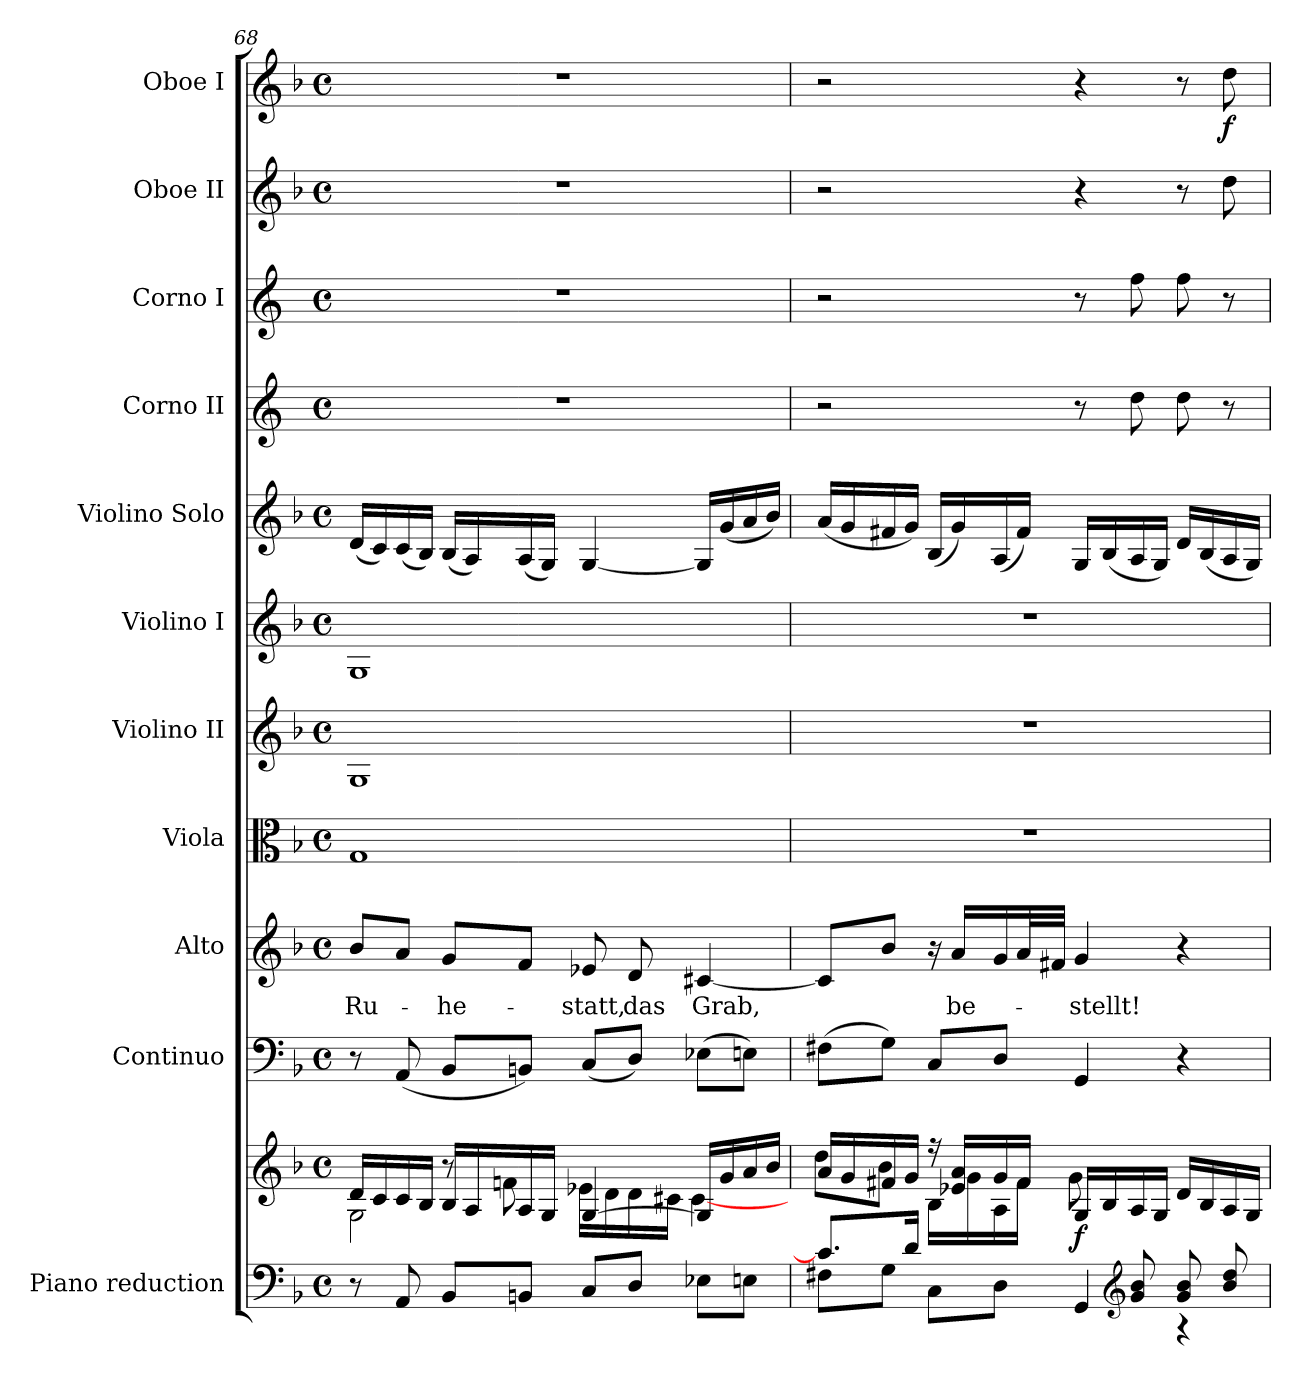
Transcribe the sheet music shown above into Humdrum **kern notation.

**kern	**kern	**dynam	**kern	**kern	**text	**kern	**kern	**kern	**kern	**kern	**dynam	**kern	**dynam	**kern	**dynam	**kern	**dynam
*part11	*part11	*part11	*part10	*part9	*part9	*part8	*part7	*part6	*part5	*part4	*part4	*part3	*part3	*part2	*part2	*part1	*part1
*staff12	*staff11	*staff11/12	*staff10	*staff9	*staff9	*staff8	*staff7	*staff6	*staff5	*staff4	*staff4	*staff3	*staff3	*staff2	*staff2	*staff1	*staff1
*I"Piano reduction	*	*	*I"Continuo	*I"Alto	*	*I"Viola	*I"Violino II	*I"Violino I	*I"Violino Solo	*I"Corno II	*	*I"Corno I	*	*I"Oboe II	*	*I"Oboe I	*
*I'Pno	*	*	*	*	*	*	*	*	*I'Vln	*	*	*	*	*I'Ob	*	*I'Ob	*
!!LO:PB:g=z
*clefF4	*clefG2	*	*clefF4	*clefG2	*	*clefC3	*clefG2	*clefG2	*clefG2	*clefG2	*	*clefG2	*	*clefG2	*	*clefG2	*
*	*	*	*	*	*	*	*	*	*	*ITrd4c7	*	*ITrd4c7	*	*	*	*	*
*k[b-]	*k[b-]	*	*k[b-]	*k[b-]	*	*k[b-]	*k[b-]	*k[b-]	*k[b-]	*k[b-]	*	*k[b-]	*	*k[b-]	*	*k[b-]	*
*M4/4	*M4/4	*	*M4/4	*M4/4	*	*M4/4	*M4/4	*M4/4	*M4/4	*M4/4	*	*M4/4	*	*M4/4	*	*M4/4	*
*met(c)	*met(c)	*	*met(c)	*met(c)	*	*met(c)	*met(c)	*met(c)	*met(c)	*met(c)	*	*met(c)	*	*met(c)	*	*met(c)	*
=68	=68	=68	=68	=68	=68	=68	=68	=68	=68	=68	=68	=68	=68	=68	=68	=68	=68
*	*^	*	*	*	*	*	*	*	*	*	*	*	*	*	*	*	*
*	*	*^	*	*	*	*	*	*	*	*	*	*	*	*	*	*	*	*
!	!	!	!	!	!	!	!LO:LY:b	!	!	!	!	!	!	!	!	!	!	!	!
8r	16d/LL	2G\	4ryy	.	8r	8b-/L	Ru-	1G	1G	1G	(16d/LL	1r	.	1r	.	1r	.	1r	.
.	16c/	.	.	.	.	.	.	.	.	.	16c/)	.	.	.	.	.	.	.	.
8AA/	16c/	.	.	.	(8AA/	8a/J	.	.	.	.	(16c/	.	.	.	.	.	.	.	.
.	16B-/JJ	.	.	.	.	.	.	.	.	.	16B-/JJ)	.	.	.	.	.	.	.	.
!	!	!	!	!	!	!	!LO:LY:b	!	!	!	!	!	!	!	!	!	!	!	!
8BB-/L	16B-/LL	.	8r	.	8BB-/L	8g/L	-he-	.	.	.	(16B-/LL	.	.	.	.	.	.	.	.
.	16A/	.	.	.	.	.	.	.	.	.	16A/)	.	.	.	.	.	.	.	.
8BBn/J	16A/	.	8fn\	.	8BBn/J)	8f/J	.	.	.	.	(16A/	.	.	.	.	.	.	.	.
.	16G/JJ	.	.	.	.	.	.	.	.	.	16G/JJ)	.	.	.	.	.	.	.	.
!	!	!	!	!	!	!	!LO:LY:b	!	!	!	!	!	!	!	!	!	!	!	!
8C/L	[<4G/	16e-X\LL	2ryy	.	(8C/L	8e-X/	-statt,	.	.	.	[4G/	.	.	.	.	.	.	.	.
.	.	16d\	.	.	.	.	.	.	.	.	.	.	.	.	.	.	.	.	.
!	!	!	!	!	!	!	!LO:LY:b	!	!	!	!	!	!	!	!	!	!	!	!
8D/J	.	16d\	.	.	8D/J)	8d/	das	.	.	.	.	.	.	.	.	.	.	.	.
.	.	16c#X\JJ	.	.	.	.	.	.	.	.	.	.	.	.	.	.	.	.	.
!	!	!	!	!	!	!	!LO:LY:b	!	!	!	!	!	!	!	!	!	!	!	!
8E-X\L	16G/LL]	[>4c#\	.	.	(8E-X\L	[4c#X/	Grab,	.	.	.	16G/LL]	.	.	.	.	.	.	.	.
.	16g/	.	.	.	.	.	.	.	.	.	(16g/	.	.	.	.	.	.	.	.
8En\J	16a/	.	.	.	8En\J)	.	.	.	.	.	16a/	.	.	.	.	.	.	.	.
.	16b-/JJ	.	.	.	.	.	.	.	.	.	16b-/JJ)	.	.	.	.	.	.	.	.
*	*	*v	*v	*	*	*	*	*	*	*	*	*	*	*	*	*	*	*	*
=69	=69	=69	=69	=69	=69	=69	=69	=69	=69	=69	=69	=69	=69	=69	=69	=69	=69	=69
*^	*	*	*	*	*	*	*	*	*	*	*	*	*	*	*	*	*	*
8.c#/L]	8F#X\L	16a/LL	8dd\L	.	(8F#X\L	8c#/L]	.	1r	1r	1r	(16a/LL	2r	.	2r	.	2r	.	2r	.
.	.	16g/	.	.	.	.	.	.	.	.	16g/	.	.	.	.	.	.	.	.
.	8G\J	16f#X/	8b-\J	.	8G\J)	8b-/J	.	.	.	.	16f#X/	.	.	.	.	.	.	.	.
16d/Jk	.	16g/JJ	.	.	.	.	.	.	.	.	16g/JJ)	.	.	.	.	.	.	.	.
4ryy	8C\L	16r	16B-\LL	.	8C/L	16r	.	.	.	.	(16B-/LL	.	.	.	.	.	.	.	.
!	!	!	!	!	!	!	!LO:LY:b	!	!	!	!	!	!	!	!	!	!	!	!
.	.	16e-X/ 16a/LL	16g\	.	.	16a/LL	be-	.	.	.	16g/)	.	.	.	.	.	.	.	.
.	8D\J	16g/	16A\	.	8D/J	16g/	.	.	.	.	(16A/	.	.	.	.	.	.	.	.
.	.	16f#/JJ	16f#\JJ	.	.	32a/L	.	.	.	.	16f#/JJ)	.	.	.	.	.	.	.	.
.	.	.	.	.	.	32f#X/JJJ	.	.	.	.	.	.	.	.	.	.	.	.	.
!	!	!	!	!LO:DY:b	!	!	!LO:LY:b	!	!	!	!	!	!	!	!	!	!	!	!
8ryy	4GG/	16G/LL	8g\	f	4GG/	4g/	-stellt!	.	.	.	16G/LL	8r	.	8r	.	4r	.	4r	.
.	.	16B-/	.	.	.	.	.	.	.	.	(16B-/	.	.	.	.	.	.	.	.
*clefG2	*	*	*	*	*	*	*	*	*	*	*	*	*	*	*	*	*	*	*
!	!	!	!	!	!	!	!	!	!	!	!	!	!LO:DY:b	!	!	!	!	!	!
!	!	!	!	!	!	!	!	!	!	!	!	!	!LO:DY:n=1:b	!	!	!	!	!	!
!	!	!	!	!	!	!	!	!	!	!	!	!	!LO:DY:n=2:b	!	!LO:DY:b	!	!	!	!
!	!	!	!	!	!	!	!	!	!	!	!	!	!	!	!LO:DY:n=1:b	!	!	!	!
!	!	!	!	!	!	!	!	!	!	!	!	!	!	!	!LO:DY:n=2:b	!	!	!	!
8g/ 8b-/	.	16A/	8ryy	.	.	.	.	.	.	.	16A/	8g\	other-dynamics f other-dynamics	8b-\	other-dynamics f other-dynamics	.	.	.	.
.	.	16G/JJ	.	.	.	.	.	.	.	.	16G/JJ)	.	.	.	.	.	.	.	.
8g/ 8b-/	4r	16d/LL	4ryy	.	4r	4r	.	.	.	.	16d/LL	8g\	.	8b-\	.	8r	.	8r	.
.	.	16B-/	.	.	.	.	.	.	.	.	(16B-/	.	.	.	.	.	.	.	.
!	!	!	!	!	!	!	!	!	!	!	!	!	!	!	!	!	!LO:DY:b	!	!
!	!	!	!	!	!	!	!	!	!	!	!	!	!	!	!	!	!LO:DY:n=1:b	!	!
!	!	!	!	!	!	!	!	!	!	!	!	!	!	!	!	!	!LO:DY:n=2:b	!	!LO:DY:b
8b-/ 8dd/L	.	16A/	.	.	.	.	.	.	.	.	16A/	8r	.	8r	.	8dd\L	other-dynamics f other-dynamics	8dd\L	f
.	.	16G/JJ	.	.	.	.	.	.	.	.	16G/JJ)	.	.	.	.	.	.	.	.
*v	*v	*	*	*	*	*	*	*	*	*	*	*	*	*	*	*	*	*	*
*	*v	*v	*	*	*	*	*	*	*	*	*	*	*	*	*	*	*	*
=	=	=	=	=	=	=	=	=	=	=	=	=	=	=	=	=	=
*-	*-	*-	*-	*-	*-	*-	*-	*-	*-	*-	*-	*-	*-	*-	*-	*-	*-
